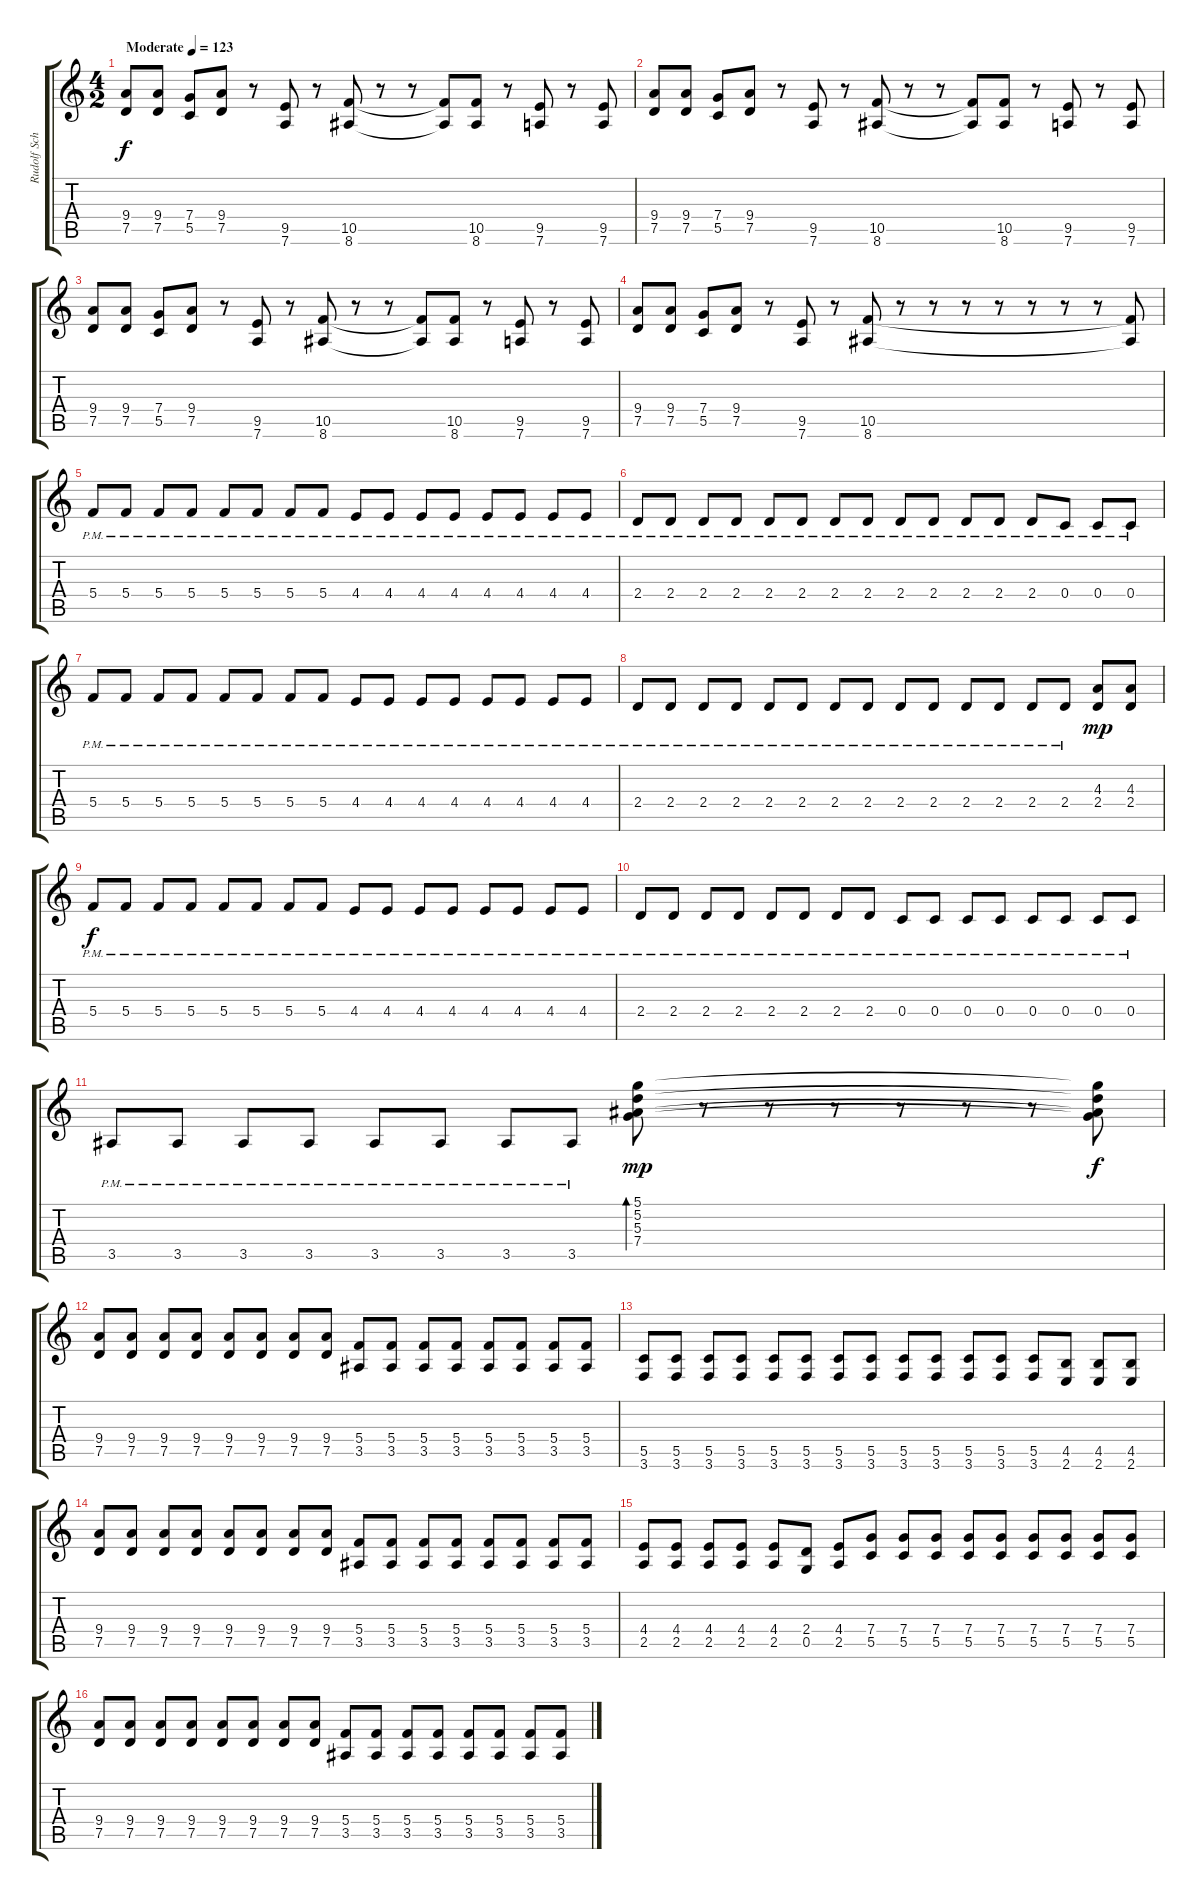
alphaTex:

\track ("Rudolf Schenker" "Rudolf Sch") {instrument distortionguitar}
\staff {score tabs}
\tuning (D4 A3 F3 C3 G2 D2) {hide}
\ts (4 2)
\tempo (123 "Moderate")
\clef g2
\ks c
(9.4 7.5).8{dy f instrument distortionguitar} (9.4 7.5).8 (7.4 5.5).8 (9.4 7.5).8 r.8 (9.5 7.6).8 r.8 (10.5 8.6).8 r.8 r.8 (10.5{t} 8.6{t}).8 (10.5 8.6).8 r.8 (9.5 7.6).8 r.8 (9.5 7.6).8 |
(9.4 7.5).8 (9.4 7.5).8 (7.4 5.5).8 (9.4 7.5).8 r.8 (9.5 7.6).8 r.8 (10.5 8.6).8 r.8 r.8 (10.5{t} 8.6{t}).8 (10.5 8.6).8 r.8 (9.5 7.6).8 r.8 (9.5 7.6).8 |
(9.4 7.5).8 (9.4 7.5).8 (7.4 5.5).8 (9.4 7.5).8 r.8 (9.5 7.6).8 r.8 (10.5 8.6).8 r.8 r.8 (10.5{t} 8.6{t}).8 (10.5 8.6).8 r.8 (9.5 7.6).8 r.8 (9.5 7.6).8 |
(9.4 7.5).8 (9.4 7.5).8 (7.4 5.5).8 (9.4 7.5).8 r.8 (9.5 7.6).8 r.8 (10.5 8.6).8 r.8 r.8 r.8 r.8 r.8 r.8 r.8 (10.5{t} 8.6{t}).8 |
5.4{pm}.8 5.4{pm}.8 5.4{pm}.8 5.4{pm}.8 5.4{pm}.8 5.4{pm}.8 5.4{pm}.8 5.4{pm}.8 4.4{pm}.8 4.4{pm}.8 4.4{pm}.8 4.4{pm}.8 4.4{pm}.8 4.4{pm}.8 4.4{pm}.8 4.4{pm}.8 |
2.4{pm}.8 2.4{pm}.8 2.4{pm}.8 2.4{pm}.8 2.4{pm}.8 2.4{pm}.8 2.4{pm}.8 2.4{pm}.8 2.4{pm}.8 2.4{pm}.8 2.4{pm}.8 2.4{pm}.8 2.4{pm}.8 0.4{pm}.8 0.4{pm}.8 0.4{pm}.8 |
5.4{pm}.8 5.4{pm}.8 5.4{pm}.8 5.4{pm}.8 5.4{pm}.8 5.4{pm}.8 5.4{pm}.8 5.4{pm}.8 4.4{pm}.8 4.4{pm}.8 4.4{pm}.8 4.4{pm}.8 4.4{pm}.8 4.4{pm}.8 4.4{pm}.8 4.4{pm}.8 |
2.4{pm}.8 2.4{pm}.8 2.4{pm}.8 2.4{pm}.8 2.4{pm}.8 2.4{pm}.8 2.4{pm}.8 2.4{pm}.8 2.4{pm}.8 2.4{pm}.8 2.4{pm}.8 2.4{pm}.8 2.4{pm}.8 2.4{pm}.8 (4.3 2.4).8{dy mp} (4.3 2.4).8 |
5.4{pm}.8{dy f} 5.4{pm}.8 5.4{pm}.8 5.4{pm}.8 5.4{pm}.8 5.4{pm}.8 5.4{pm}.8 5.4{pm}.8 4.4{pm}.8 4.4{pm}.8 4.4{pm}.8 4.4{pm}.8 4.4{pm}.8 4.4{pm}.8 4.4{pm}.8 4.4{pm}.8 |
2.4{pm}.8 2.4{pm}.8 2.4{pm}.8 2.4{pm}.8 2.4{pm}.8 2.4{pm}.8 2.4{pm}.8 2.4{pm}.8 0.4{pm}.8 0.4{pm}.8 0.4{pm}.8 0.4{pm}.8 0.4{pm}.8 0.4{pm}.8 0.4{pm}.8 0.4{pm}.8 |
3.5{pm}.8 3.5{pm}.8 3.5{pm}.8 3.5{pm}.8 3.5{pm}.8 3.5{pm}.8 3.5{pm}.8 3.5{pm}.8 (5.1 5.2 5.3 7.4).8{bd 240 dy mp instrument overdrivenguitar} r.8 r.8 r.8 r.8 r.8 r.8 (5.1{t} 5.2{t} 5.3{t} 7.4{t}).8{dy f} |
(9.4 7.5).8{volume 13 instrument distortionguitar} (9.4 7.5).8 (9.4 7.5).8 (9.4 7.5).8 (9.4 7.5).8 (9.4 7.5).8 (9.4 7.5).8 (9.4 7.5).8 (5.4 3.5).8 (5.4 3.5).8 (5.4 3.5).8 (5.4 3.5).8 (5.4 3.5).8 (5.4 3.5).8 (5.4 3.5).8 (5.4 3.5).8 |
(5.5 3.6).8 (5.5 3.6).8 (5.5 3.6).8 (5.5 3.6).8 (5.5 3.6).8 (5.5 3.6).8 (5.5 3.6).8 (5.5 3.6).8 (5.5 3.6).8 (5.5 3.6).8 (5.5 3.6).8 (5.5 3.6).8 (5.5 3.6).8 (4.5 2.6).8 (4.5 2.6).8 (4.5 2.6).8 |
(9.4 7.5).8 (9.4 7.5).8 (9.4 7.5).8 (9.4 7.5).8 (9.4 7.5).8 (9.4 7.5).8 (9.4 7.5).8 (9.4 7.5).8 (5.4 3.5).8 (5.4 3.5).8 (5.4 3.5).8 (5.4 3.5).8 (5.4 3.5).8 (5.4 3.5).8 (5.4 3.5).8 (5.4 3.5).8 |
(4.4 2.5).8 (4.4 2.5).8 (4.4 2.5).8 (4.4 2.5).8 (4.4 2.5).8 (2.4 0.5).8 (4.4 2.5).8 (7.4 5.5).8 (7.4 5.5).8 (7.4 5.5).8 (7.4 5.5).8 (7.4 5.5).8 (7.4 5.5).8 (7.4 5.5).8 (7.4 5.5).8 (7.4 5.5).8 |
(9.4 7.5).8 (9.4 7.5).8 (9.4 7.5).8 (9.4 7.5).8 (9.4 7.5).8 (9.4 7.5).8 (9.4 7.5).8 (9.4 7.5).8 (5.4 3.5).8 (5.4 3.5).8 (5.4 3.5).8 (5.4 3.5).8 (5.4 3.5).8 (5.4 3.5).8 (5.4 3.5).8 (5.4 3.5).8
